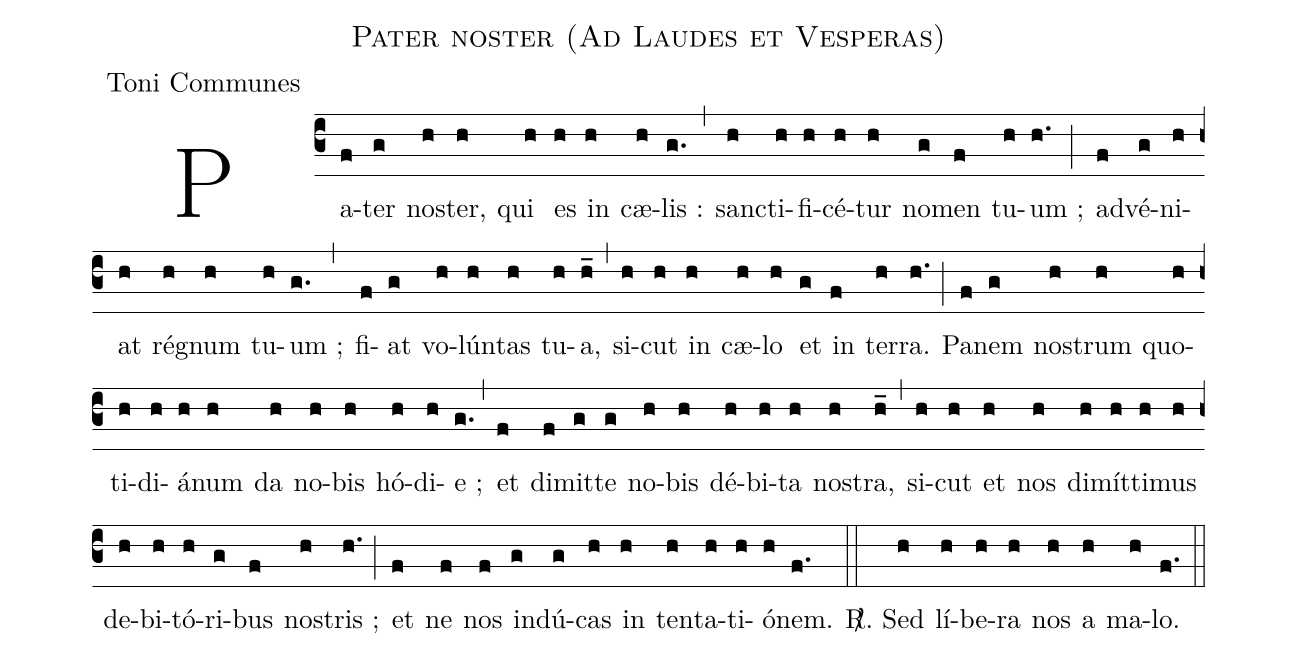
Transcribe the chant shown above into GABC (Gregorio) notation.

name:Pater noster (Ad Laudes et Vesperas);
office-part:Toni Communes;
%%
(c3)Pa(f)ter(g) no(h)ster,(h) qui(h) es(h) in(h)  cæ(h)lis :(g.) (,)
san(h)cti(h)fi(h)cé(h)tur(h) no(g)men(f) tu(h)um ;(h.) (;)
ad(f)vé(g)ni(h)at(h) ré(h)gnum(h) tu(h)um ;(g.) (,)
fi(f)at(g) vo(h)lún(h)tas(h) tu(h)a,(h_) (,)
si(h)cut(h) in(h) cæ(h)lo(h) et(g) in(f) ter(h)ra.(h.) (;)
Pa(f)nem(g) no(h)strum(h) quo(h)ti(h)di(h)á(h)num(h) da(h) no(h)bis(h) hó(h)di(h)e ;(g.) (,)
et(f) di(f)mit(g)te(g) no(h)bis(h) dé(h)bi(h)ta(h) no(h)stra,(h_) (,)
si(h)cut(h) et(h) nos(h) di(h)mít(h)ti(h)mus(h) de(h)bi(h)tó(h)ri(g)bus(f) no(h)stris ;(h.) (;)
et(f) ne(f) nos(f) in(g)dú(g)cas(h) in(h) ten(h)ta(h)ti(h)ó(h)nem.(f.) (::)
<sp>R/</sp>. Sed(h) lí(h)be(h)ra(h) nos(h) a(h) ma(h)lo.(f.) (::)
